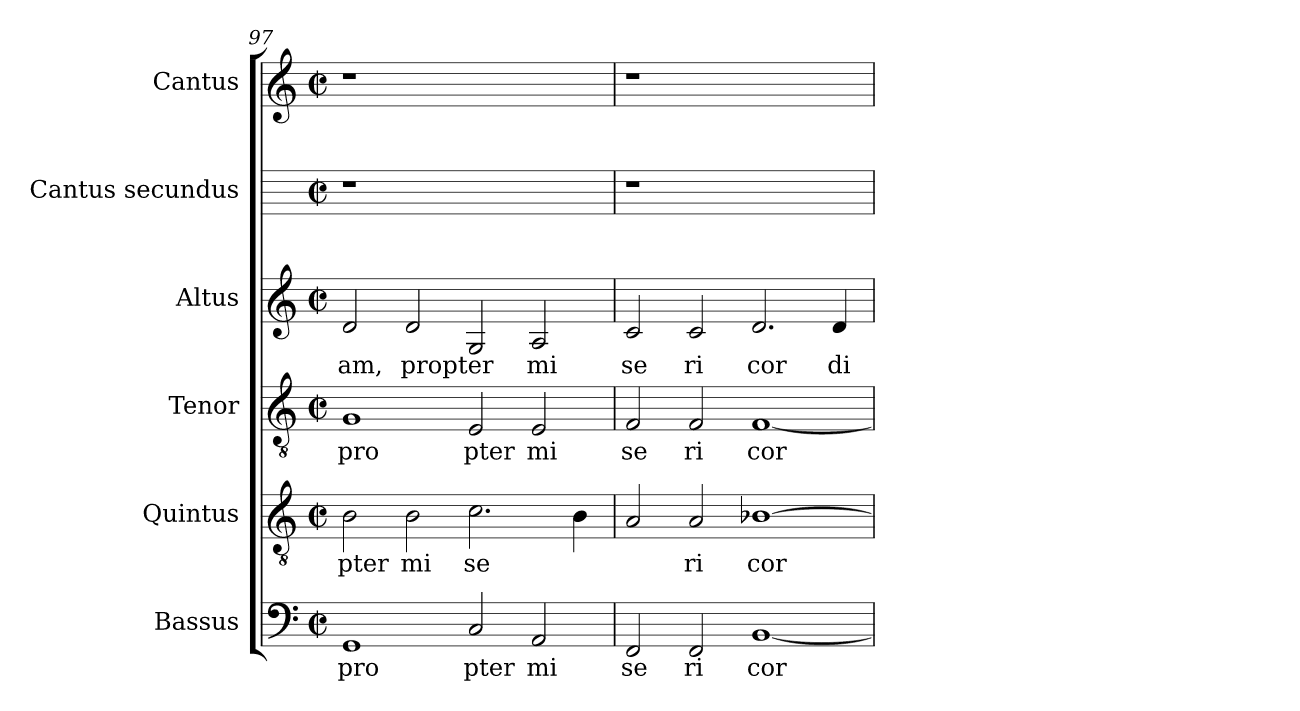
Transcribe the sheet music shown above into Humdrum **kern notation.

**kern	**text	**kern	**text	**kern	**text	**kern	**text	**kern	**kern
*part6	*part6	*part5	*part5	*part4	*part4	*part3	*part3	*part2	*part1
*staff6	*staff6	*staff5	*staff5	*staff4	*staff4	*staff3	*staff3	*staff2	*staff1
*I"Bassus	*	*I"Quintus	*	*I"Tenor	*	*I"Altus	*	*I"Cantus  secundus	*I"Cantus
*I'B	*	*I'Q	*	*I'T	*	*I'A	*	*	*I'C
*clefF4	*	*clefGv2	*	*clefGv2	*	*clefG2	*	*	*clefG2
*k[]	*	*k[]	*	*k[]	*	*k[]	*	*k[]	*k[]
*C:	*	*C:	*	*C:	*	*C:	*	*C:	*C:
*M2/2	*	*M2/2	*	*M2/2	*	*M2/2	*	*M2/2	*M2/2
*met(c|)	*	*met(c|)	*	*met(c|)	*	*met(c|)	*	*met(c|)	*met(c|)
=97	=97	=97	=97	=97	=97	=97	=97	=97	=97
!	!LO:LY:b:cj	!	!LO:LY:b:cj	!	!LO:LY:b:cj	!	!LO:LY:b:cj	!	!
1GG	pro	2B\	pter	1G	pro	2d/	am,	1r	1r
!	!	!	!LO:LY:b:cj	!	!	!	!LO:LY:b:cj	!	!
.	.	2B\	mi	.	.	2d/	propter	.	.
!	!LO:LY:b:cj	!	!LO:LY:b:cj	!	!LO:LY:b:cj	!	!LO:LY:b:cj	!	!
2C/	pter	2.c\	se	2E/	pter	2G/	.	1ryy	1ryy
!	!LO:LY:b:cj	!	!	!	!LO:LY:b:cj	!	!LO:LY:b:cj	!	!
2AA/	mi	.	.	2E/	mi	2A/	mi	.	.
!	!	!	!LO:LY:b:cj	!	!	!	!	!	!
.	.	4B\	.	.	.	.	.	.	.
=98	=98	=98	=98	=98	=98	=98	=98	=98	=98
!	!LO:LY:b:cj	!	!LO:LY:b:cj	!	!LO:LY:b:cj	!	!LO:LY:b:cj	!	!
2FF/	se	2A/	.	2F/	se	2c/	se	1r	1r
!	!LO:LY:b:cj	!	!LO:LY:b:cj	!	!LO:LY:b:cj	!	!LO:LY:b:cj	!	!
2FF/	ri	2A/	ri	2F/	ri	2c/	ri	.	.
!	!LO:LY:b:cj	!	!LO:LY:b:cj	!	!LO:LY:b:cj	!	!LO:LY:b:cj	!	!
[<1BB	cor	[>1B-X	cor	[<1F	cor	2.d/	cor	1ryy	1ryy
!	!	!	!	!	!	!	!LO:LY:b:cj	!	!
.	.	.	.	.	.	4d/	di	.	.
=	=	=	=	=	=	=	=	=	=
*-	*-	*-	*-	*-	*-	*-	*-	*-	*-
